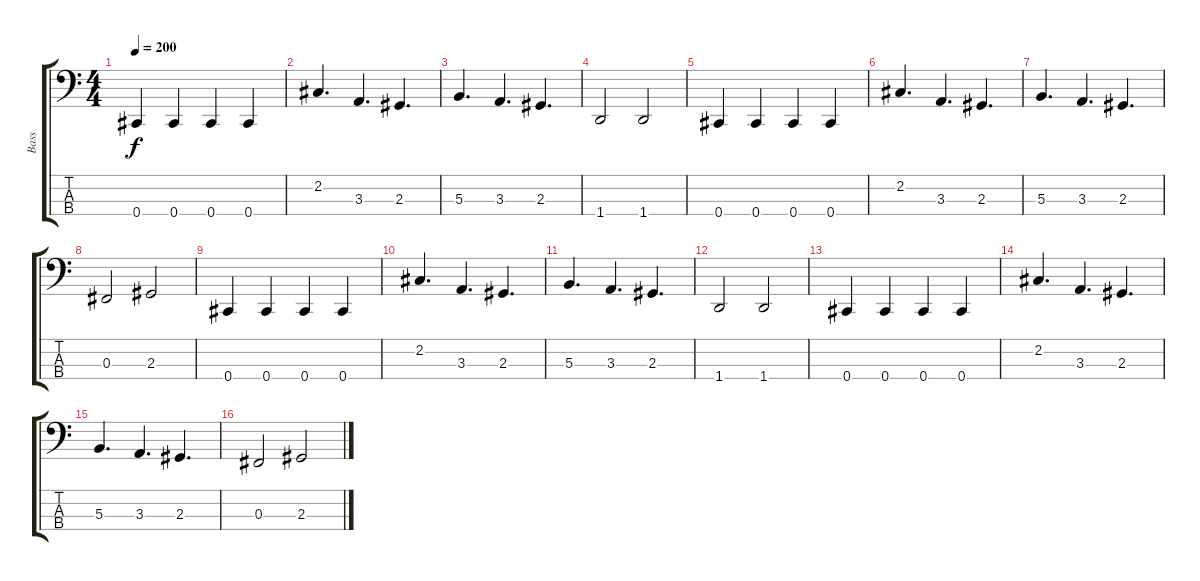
\track ("Bass" "Bass") {instrument electricbasspick}
\staff {score tabs}
\tuning (E2 B1 Gb1 Db1) {hide}
\ts (4 4)
\tempo 200
\clef f4
\ks c
0.4.4{dy f} 0.4.4 0.4.4 0.4.4 |
2.2.4{d} 3.3.4{d} 2.3.4{d} |
5.3.4{d} 3.3.4{d} 2.3.4{d} |
1.4.2 1.4.2 |
0.4.4 0.4.4 0.4.4 0.4.4 |
2.2.4{d} 3.3.4{d} 2.3.4{d} |
5.3.4{d} 3.3.4{d} 2.3.4{d} |
0.3.2 2.3.2 |
0.4.4 0.4.4 0.4.4 0.4.4 |
2.2.4{d} 3.3.4{d} 2.3.4{d} |
5.3.4{d} 3.3.4{d} 2.3.4{d} |
1.4.2 1.4.2 |
0.4.4 0.4.4 0.4.4 0.4.4 |
2.2.4{d} 3.3.4{d} 2.3.4{d} |
5.3.4{d} 3.3.4{d} 2.3.4{d} |
0.3.2 2.3.2
